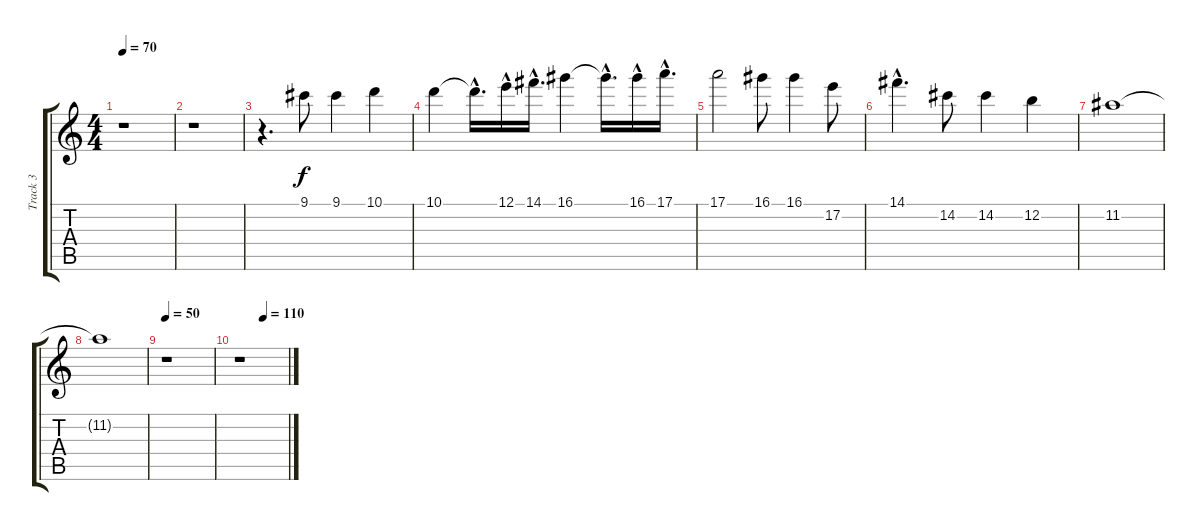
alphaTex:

\track ("Track 3" "Track 3") {instrument distortionguitar}
\staff {score tabs}
\tuning (E4 B3 G3 D3 A2 E2) {hide}
\ts (4 4)
\tempo 70
\clef g2
\ks c
r.1{dy f} |
r.1 |
r.4{d} 9.1.8 9.1.4 10.1.4 |
10.1.4 10.1{hac t}.16{d} 12.1{hac}.16 14.1{hac}.16{d} 16.1.4 16.1{hac t}.16{d} 16.1{hac}.16 17.1{hac}.16{d} |
17.1.2 16.1.8 16.1.4 17.2.8 |
14.1{hac}.4{d} 14.2.8 14.2.4 12.2.4 |
11.2.1 |
11.2{t}.1 |
\tempo 50
r.1 |
\tempo (110 0.5)
r.1
